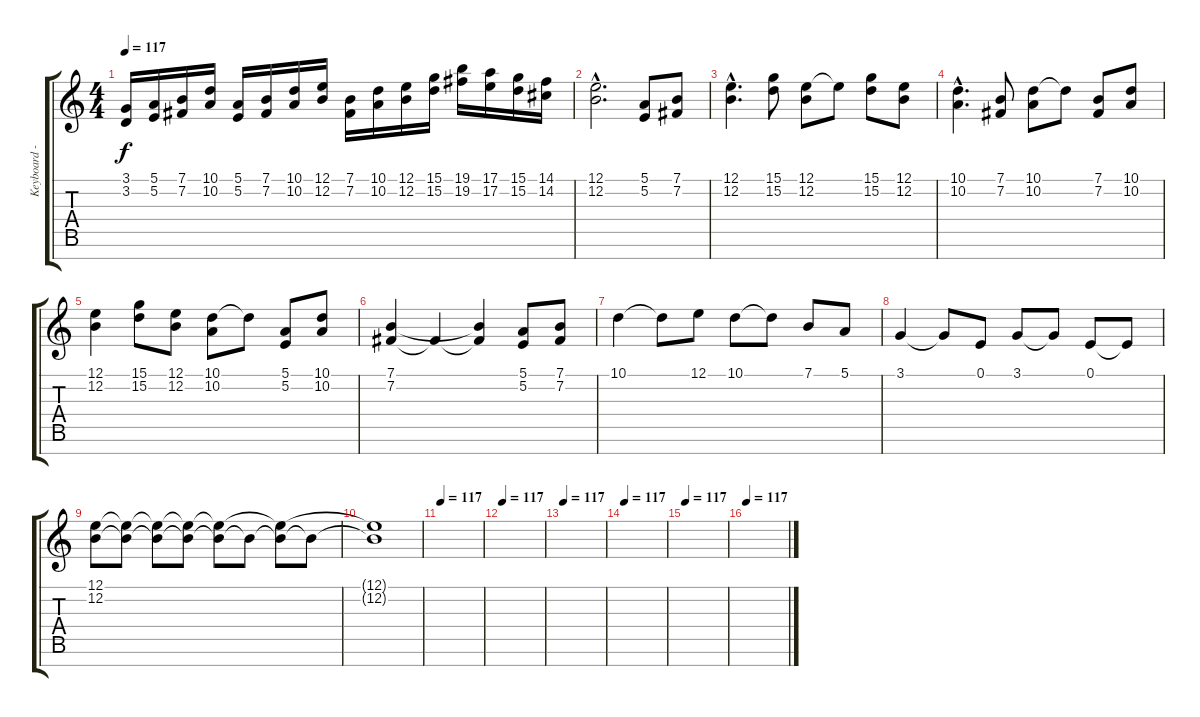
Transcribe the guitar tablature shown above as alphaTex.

\track ("Keyboard - Recorded" "Keyboard -") {instrument tubularbells}
\staff {score tabs}
\tuning (E4 B3 G3 D3 A2 E2 B1) {hide}
\ts (4 4)
\tempo 117
\clef g2
\ks c
(3.1 3.2).16{dy f} (5.1 5.2).16 (7.1 7.2).16 (10.1 10.2).16 (5.1 5.2).16 (7.1 7.2).16 (10.1 10.2).16 (12.1 12.2).16 (7.1 7.2).16 (10.1 10.2).16 (12.1 12.2).16 (15.1 15.2).16 (19.1 19.2).16 (17.1 17.2).16 (15.1 15.2).16 (14.1 14.2).16 |
(12.1{hac} 12.2{hac}).2{d} (5.1 5.2).8 (7.1 7.2).8 |
(12.1{hac} 12.2{hac}).4{d} (15.1 15.2).8 (12.1 12.2).8 12.1{t}.8 (15.1 15.2).8 (12.1 12.2).8 |
(10.1{hac} 10.2{hac}).4{d} (7.1 7.2).8 (10.1 10.2).8 10.1{t}.8 (7.1 7.2).8 (10.1 10.2).8 |
(12.1 12.2).4 (15.1 15.2).8 (12.1 12.2).8 (10.1 10.2).8 10.1{t}.8 (5.1 5.2).8 (10.1 10.2).8 |
(7.1 7.2).4 7.2{t}.4 (7.1{t} 7.2{t}).4 (5.1 5.2).8 (7.1 7.2).8 |
10.1.4 10.1{t}.8 12.1.8 10.1.8 10.1{t}.8 7.1.8 5.1.8 |
3.1.4 3.1{t}.8 0.1.8 3.1.8 3.1{t}.8 0.1.8 0.1{t}.8 |
(12.1 12.2).8 (12.1{t} 12.2{t}).8 (12.1{t} 12.2{t}).8 (12.1{t} 12.2{t}).8 (12.1{t} 12.2{t}).8 12.2{t}.8 (12.1{t} 12.2{t}).8 12.2{t}.8 |
(12.1{t} 12.2{t}).1 |
\tempo 117
|
\tempo 117
|
\tempo 117
|
\tempo 117
|
\tempo 117
|
\tempo 117
